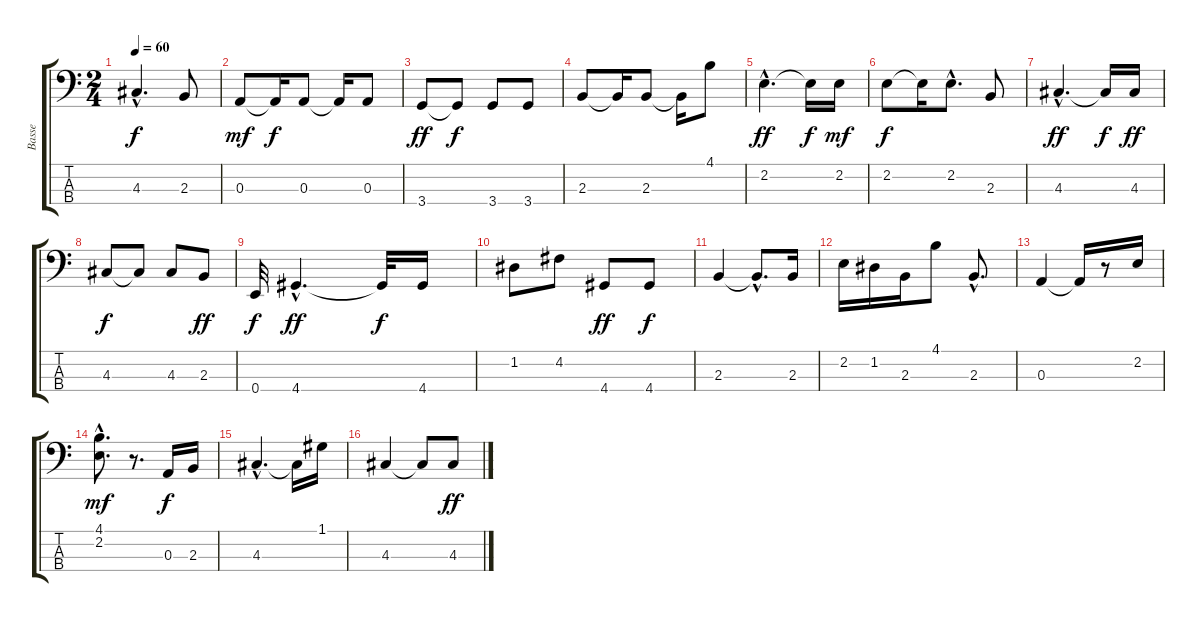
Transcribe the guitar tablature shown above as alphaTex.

\track ("Basse" "Basse") {instrument electricbassfinger}
\staff {score tabs}
\tuning (G2 D2 A1 E1) {hide}
\ts (2 4)
\tempo 60
\clef f4
\ks c
4.3{hac}.4{d dy f} 2.3.8 |
0.3.8{dy mf} 0.3{t}.16{dy f} 0.3.8 0.3{t}.16 0.3.8 |
3.4.8{dy ff} 3.4{t}.8{dy f} 3.4.8 3.4.8 |
2.3.8 2.3{t}.16 2.3.8 2.3{t}.16 4.1.8 |
2.2{hac}.4{d dy ff} 2.2{t}.16{dy f} 2.2.16{dy mf} |
2.2.8{dy f} 2.2{t}.16 2.2{hac}.8{d} 2.3.8 |
4.3{hac}.4{d dy ff} 4.3{t}.16{dy f} 4.3.16{dy ff} |
4.3.8{dy f} 4.3{t}.8 4.3.8 2.3.8{dy ff} |
0.4.32{dy f} 4.4{hac}.4{d dy ff} 4.4{t}.32{dy f} 4.4.16 |
1.2.8 4.2.8 4.4.8{dy ff} 4.4.8{dy f} |
2.3.4 2.3{hac t}.8{d} 2.3.16 |
2.2.16 1.2.16 2.3.16 4.1.8 2.3{hac}.8{d} |
0.3.4 0.3{t}.16 r.8 2.2.16 |
(4.1{hac} 2.2).8{d dy mf} r.8{d} 0.3.16{dy f} 2.3.16 |
4.3{hac}.4{d} 4.3{t}.16 1.1.16 |
4.3.4 4.3{t}.8 4.3.8{dy ff}
